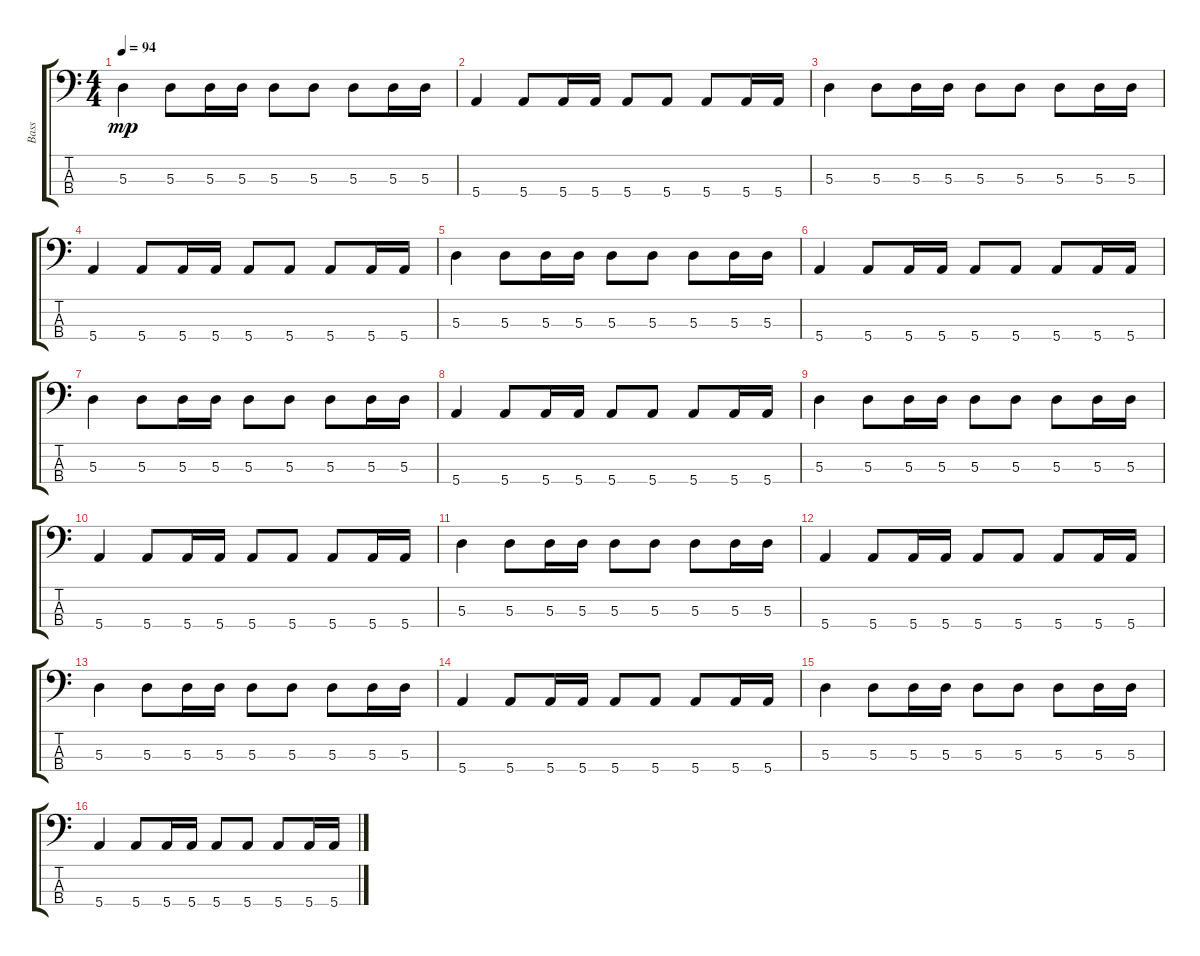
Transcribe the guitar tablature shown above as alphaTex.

\track ("Bass" "Bass") {instrument electricbassfinger}
\staff {score tabs}
\tuning (G2 D2 A1 E1) {hide}
\ts (4 4)
\tempo 94
\clef f4
\ks c
5.3.4{dy mp} 5.3.8 5.3.16 5.3.16 5.3.8 5.3.8 5.3.8 5.3.16 5.3.16 |
5.4.4 5.4.8 5.4.16 5.4.16 5.4.8 5.4.8 5.4.8 5.4.16 5.4.16 |
5.3.4 5.3.8 5.3.16 5.3.16 5.3.8 5.3.8 5.3.8 5.3.16 5.3.16 |
5.4.4 5.4.8 5.4.16 5.4.16 5.4.8 5.4.8 5.4.8 5.4.16 5.4.16 |
5.3.4 5.3.8 5.3.16 5.3.16 5.3.8 5.3.8 5.3.8 5.3.16 5.3.16 |
5.4.4 5.4.8 5.4.16 5.4.16 5.4.8 5.4.8 5.4.8 5.4.16 5.4.16 |
5.3.4 5.3.8 5.3.16 5.3.16 5.3.8 5.3.8 5.3.8 5.3.16 5.3.16 |
5.4.4 5.4.8 5.4.16 5.4.16 5.4.8 5.4.8 5.4.8 5.4.16 5.4.16 |
5.3.4 5.3.8 5.3.16 5.3.16 5.3.8 5.3.8 5.3.8 5.3.16 5.3.16 |
5.4.4 5.4.8 5.4.16 5.4.16 5.4.8 5.4.8 5.4.8 5.4.16 5.4.16 |
5.3.4 5.3.8 5.3.16 5.3.16 5.3.8 5.3.8 5.3.8 5.3.16 5.3.16 |
5.4.4 5.4.8 5.4.16 5.4.16 5.4.8 5.4.8 5.4.8 5.4.16 5.4.16 |
5.3.4 5.3.8 5.3.16 5.3.16 5.3.8 5.3.8 5.3.8 5.3.16 5.3.16 |
5.4.4 5.4.8 5.4.16 5.4.16 5.4.8 5.4.8 5.4.8 5.4.16 5.4.16 |
5.3.4 5.3.8 5.3.16 5.3.16 5.3.8 5.3.8 5.3.8 5.3.16 5.3.16 |
5.4.4 5.4.8 5.4.16 5.4.16 5.4.8 5.4.8 5.4.8 5.4.16 5.4.16
